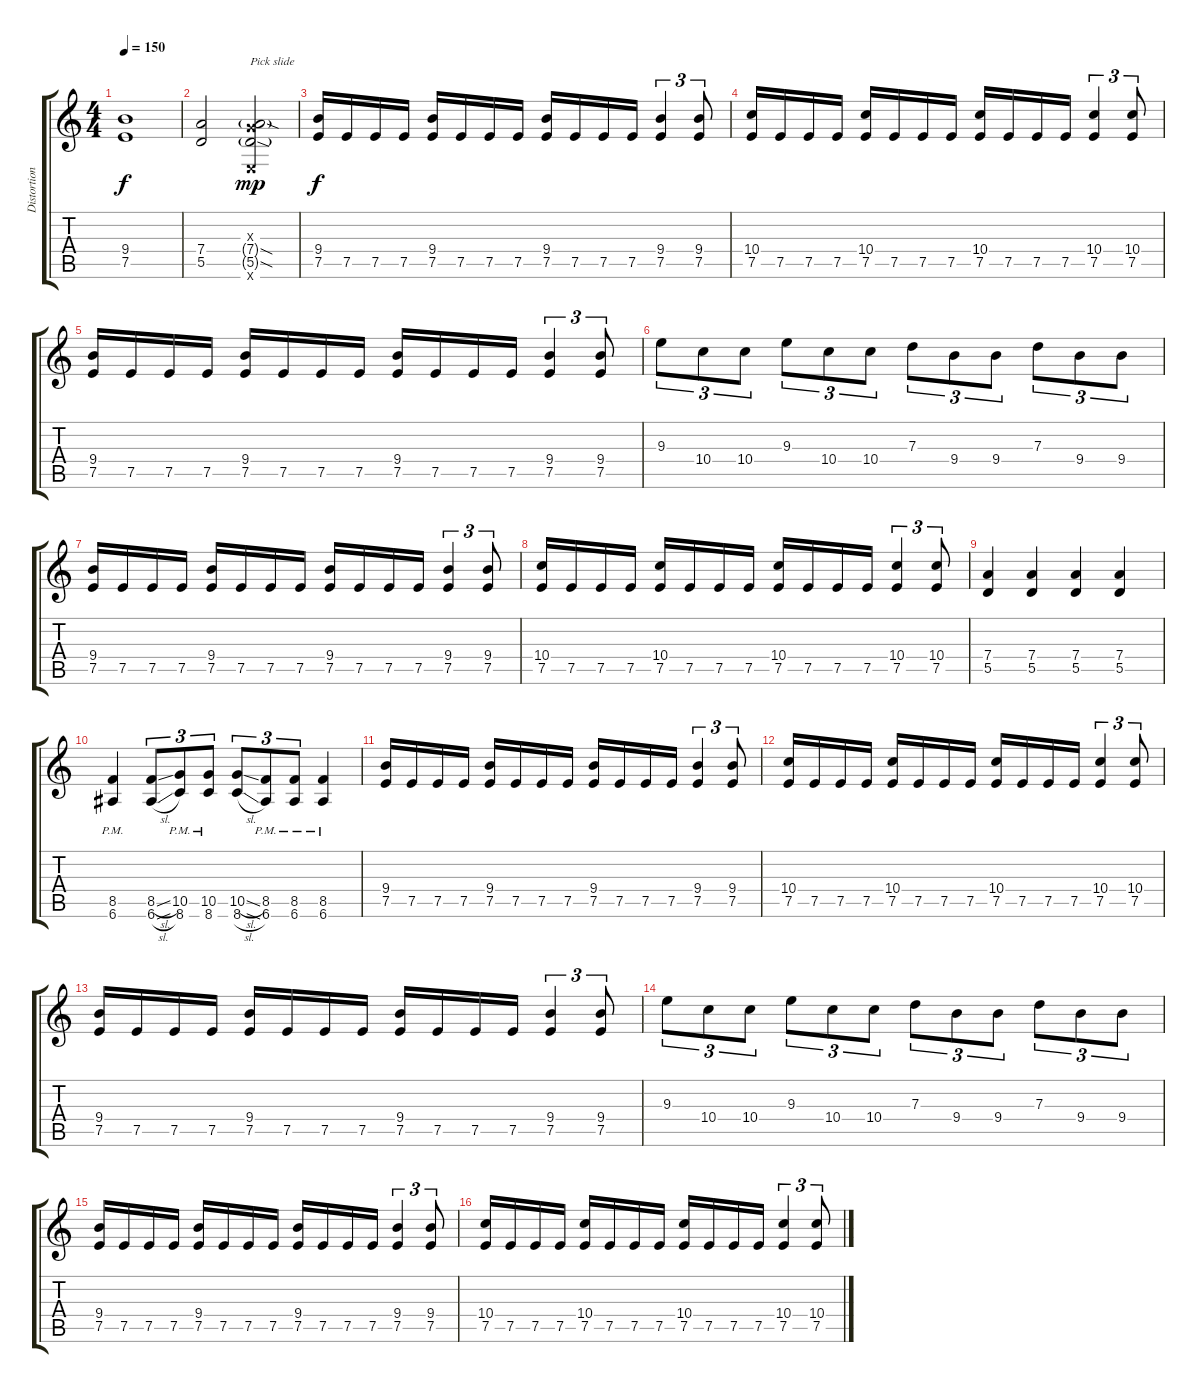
\track ("Distortion Guitar 2" "Distortion") {instrument distortionguitar}
\staff {score tabs}
\tuning (E4 B3 G3 D3 A2 E2) {hide}
\ts (4 4)
\tempo 150
\clef g2
\ks c
(9.4 7.5).1{dy f} |
(7.4 5.5).2 (0.3{x} 7.4{sod g} 5.5{sod g} 0.6{x}).2{txt "Pick slide" dy mp} |
(9.4 7.5).16{dy f} 7.5.16 7.5.16 7.5.16 (9.4 7.5).16 7.5.16 7.5.16 7.5.16 (9.4 7.5).16 7.5.16 7.5.16 7.5.16 (9.4 7.5).4{tu (3 2)} (9.4 7.5).8{tu (3 2)} |
(10.4 7.5).16 7.5.16 7.5.16 7.5.16 (10.4 7.5).16 7.5.16 7.5.16 7.5.16 (10.4 7.5).16 7.5.16 7.5.16 7.5.16 (10.4 7.5).4{tu (3 2)} (10.4 7.5).8{tu (3 2)} |
(9.4 7.5).16 7.5.16 7.5.16 7.5.16 (9.4 7.5).16 7.5.16 7.5.16 7.5.16 (9.4 7.5).16 7.5.16 7.5.16 7.5.16 (9.4 7.5).4{tu (3 2)} (9.4 7.5).8{tu (3 2)} |
9.3.8{tu (3 2)} 10.4.8{tu (3 2)} 10.4.8{tu (3 2)} 9.3.8{tu (3 2)} 10.4.8{tu (3 2)} 10.4.8{tu (3 2)} 7.3.8{tu (3 2)} 9.4.8{tu (3 2)} 9.4.8{tu (3 2)} 7.3.8{tu (3 2)} 9.4.8{tu (3 2)} 9.4.8{tu (3 2)} |
(9.4 7.5).16 7.5.16 7.5.16 7.5.16 (9.4 7.5).16 7.5.16 7.5.16 7.5.16 (9.4 7.5).16 7.5.16 7.5.16 7.5.16 (9.4 7.5).4{tu (3 2)} (9.4 7.5).8{tu (3 2)} |
(10.4 7.5).16 7.5.16 7.5.16 7.5.16 (10.4 7.5).16 7.5.16 7.5.16 7.5.16 (10.4 7.5).16 7.5.16 7.5.16 7.5.16 (10.4 7.5).4{tu (3 2)} (10.4 7.5).8{tu (3 2)} |
(7.4 5.5).4 (7.4 5.5).4 (7.4 5.5).4 (7.4 5.5).4 |
(8.5 6.6{pm}).4 (8.5{sl} 6.6{sl}).8{tu (3 2)} (10.5 8.6{pm}).8{tu (3 2)} (10.5 8.6{pm}).8{tu (3 2)} (10.5{sl} 8.6{sl}).8{tu (3 2)} (8.5 6.6{pm}).8{tu (3 2)} (8.5 6.6{pm}).8{tu (3 2)} (8.5 6.6{pm}).4 |
(9.4 7.5).16 7.5.16 7.5.16 7.5.16 (9.4 7.5).16 7.5.16 7.5.16 7.5.16 (9.4 7.5).16 7.5.16 7.5.16 7.5.16 (9.4 7.5).4{tu (3 2)} (9.4 7.5).8{tu (3 2)} |
(10.4 7.5).16 7.5.16 7.5.16 7.5.16 (10.4 7.5).16 7.5.16 7.5.16 7.5.16 (10.4 7.5).16 7.5.16 7.5.16 7.5.16 (10.4 7.5).4{tu (3 2)} (10.4 7.5).8{tu (3 2)} |
(9.4 7.5).16 7.5.16 7.5.16 7.5.16 (9.4 7.5).16 7.5.16 7.5.16 7.5.16 (9.4 7.5).16 7.5.16 7.5.16 7.5.16 (9.4 7.5).4{tu (3 2)} (9.4 7.5).8{tu (3 2)} |
9.3.8{tu (3 2)} 10.4.8{tu (3 2)} 10.4.8{tu (3 2)} 9.3.8{tu (3 2)} 10.4.8{tu (3 2)} 10.4.8{tu (3 2)} 7.3.8{tu (3 2)} 9.4.8{tu (3 2)} 9.4.8{tu (3 2)} 7.3.8{tu (3 2)} 9.4.8{tu (3 2)} 9.4.8{tu (3 2)} |
(9.4 7.5).16 7.5.16 7.5.16 7.5.16 (9.4 7.5).16 7.5.16 7.5.16 7.5.16 (9.4 7.5).16 7.5.16 7.5.16 7.5.16 (9.4 7.5).4{tu (3 2)} (9.4 7.5).8{tu (3 2)} |
(10.4 7.5).16 7.5.16 7.5.16 7.5.16 (10.4 7.5).16 7.5.16 7.5.16 7.5.16 (10.4 7.5).16 7.5.16 7.5.16 7.5.16 (10.4 7.5).4{tu (3 2)} (10.4 7.5).8{tu (3 2)}
